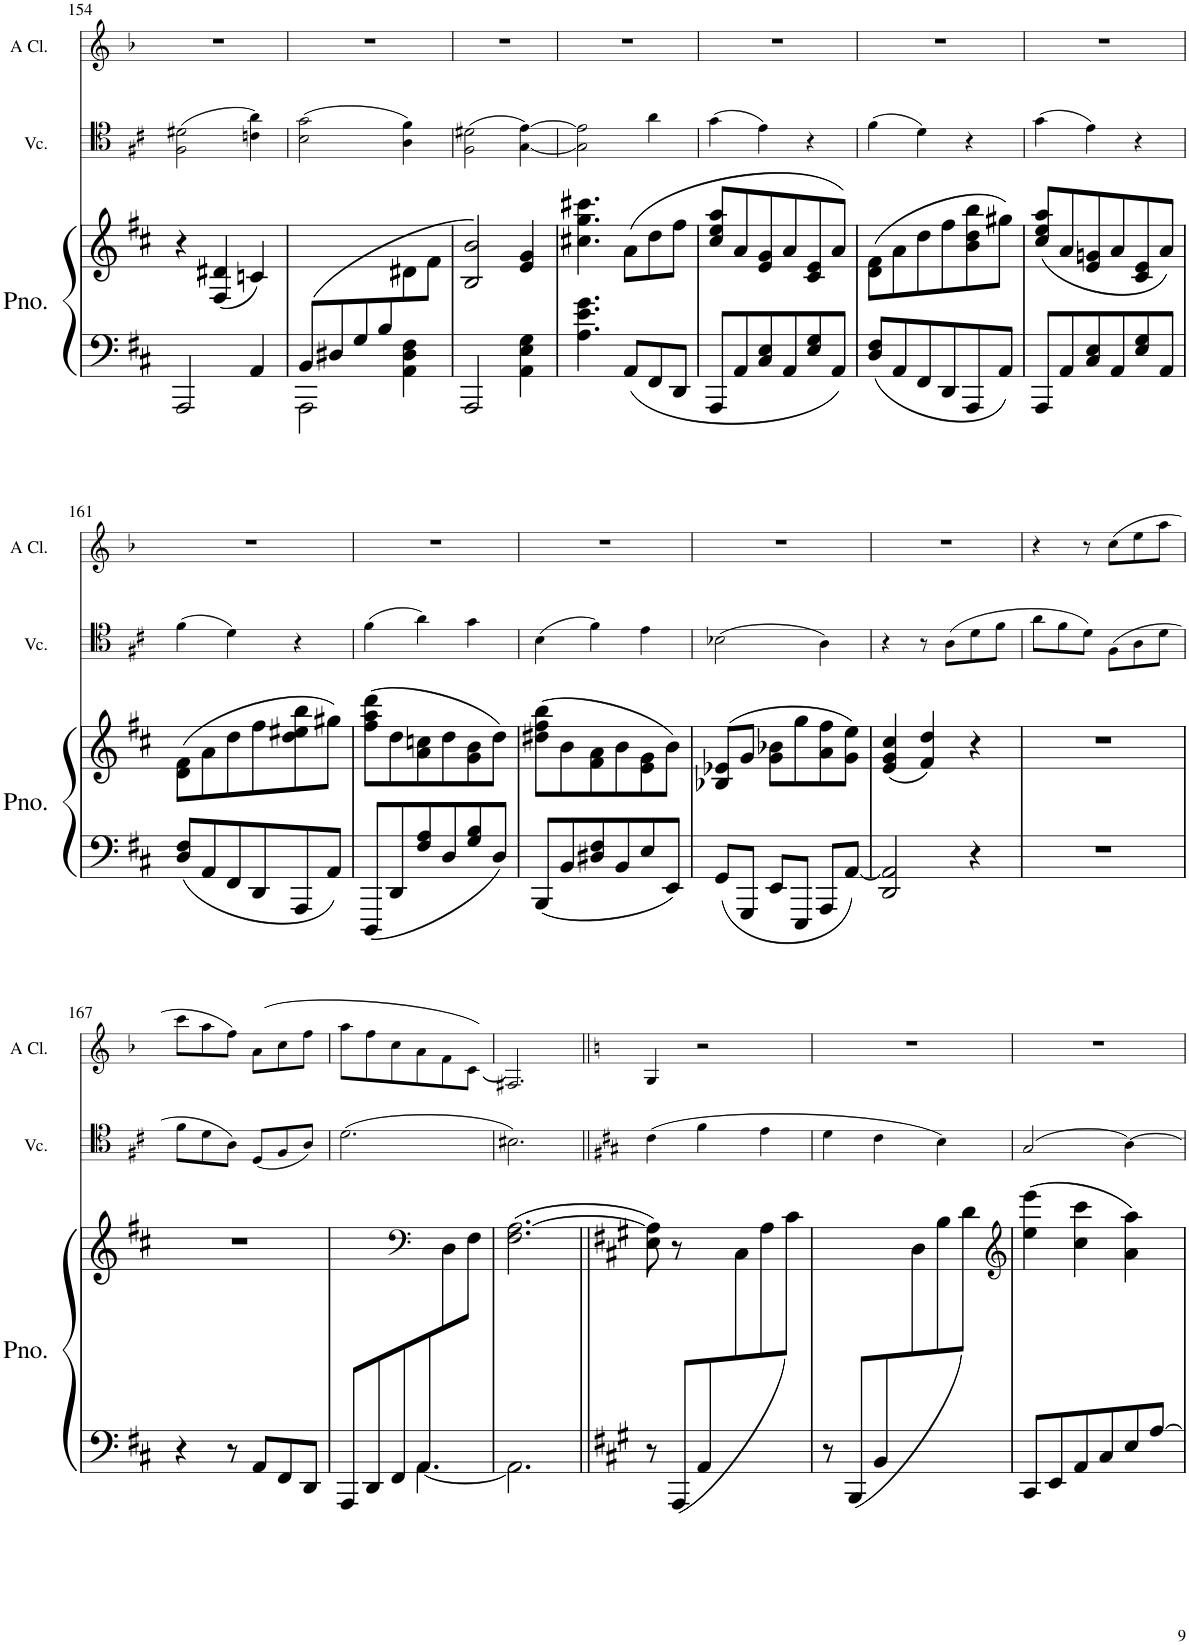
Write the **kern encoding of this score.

**kern	**kern	**kern	**kern
*part3	*part3	*part2	*part1
*staff4	*staff3	*staff2	*staff1
*I"Piano	*	*I"Violoncello	*I"Clarinet in A
*I'Pno.	*	*I'Vc.	*
!!LO:PB:g=z
*clefF4	*clefG2	*clefC4	*clefG2
*	*	*	*Trd2c3
*k[f#c#]	*k[f#c#]	*k[f#c#]	*k[b-]
*M3/4	*M3/4	*M3/4	*M3/4
=154	=154	=154	=154
2AAA/	4r	(2F#\ 2d#X\	2.r
.	(4F#/ 4d#X/	.	.
4AA/	4cn/)	4cn\ 4a\)	.
=155	=155	=155	=155
*^	*	*	*
(>8BB/L	2AAA\	2ryy	(2B\ 2g\	2.r
8D#X/	.	.	.	.
8G/	.	.	.	.
8B/	.	.	.	.
4ryy	4AA\ 4D#\ 4F#\	8d#X\	4A\ 4f#\)	.
.	.	8f#\J	.	.
*v	*v	*	*	*
=156	=156	=156	=156
2AAA/	2B/ 2b/)	(2F#\ 2d#X\	2.r
4AA\ 4E\ 4G\	4e/ 4g/	[4G\ [4e\)	.
=157	=157	=157	=157
4.A\ 4.e\ 4.g\	4.cc#X\ 4.gg\ 4.ccc#X\	2G\] 2e\]	2.r
8AA/L	(8a\L	.	.
8FF#/	8dd\	4a\	.
8DD/J	8ff#\J	.	.
=158	=158	=158	=158
8AAA/L	8cc#/ 8ee/ 8aa/L	(4g\	2.r
8AA/	8a/	.	.
8C#/ 8E/	8e/ 8g/	4e\)	.
8AA/	8a/	.	.
8E/ 8G/	8c#/ 8e/	4r	.
8AA/J	8a/J)	.	.
=159	=159	=159	=159
8D/ 8F#/L	(8d\ 8f#\L	(4f#\	2.r
8AA/	8a\	.	.
8FF#/	8dd\	4d\)	.
8DD/	8ff#\	.	.
8AAA/	8b\ 8dd\ 8bb\	4r	.
8AA/J	8gg#X\J)	.	.
=160	=160	=160	=160
8AAA/L	(8cc#/ 8ee/ 8aa/L	(4g\	2.r
8AA/	8a/	.	.
8C#/ 8E/	8e/ 8gn/	4e\)	.
8AA/	8a/	.	.
8E/ 8G/	8c#/ 8e/	4r	.
8AA/J	8a/J)	.	.
!!LO:LB:g=z
=161	=161	=161	=161
8D/ 8F#/L	(8d\ 8f#\L	(4f#\	2.r
8AA/	8a\	.	.
8FF#/	8dd\	4d\)	.
8DD/	8ff#\	.	.
8AAA/	8dd\ 8ee#X\ 8bb\	4r	.
8AA/J	8gg#X\J)	.	.
=162	=162	=162	=162
8DDD/L	(8ff#\ 8aa\ 8ddd\L	(4f#\	2.r
8DD/	8dd\	.	.
8F#/ 8A/	8a\ 8ccn\	4a\)	.
8D/	8dd\	.	.
8G/ 8B/	8g\ 8b\	4g\	.
8D/J	8dd\J)	.	.
=163	=163	=163	=163
8BBB/L	(8dd#X\ 8ff#\ 8bb\L	(4B\	2.r
8BB/	8b\	.	.
8D#X/ 8F#/	8f#\ 8a\	4f#\)	.
8BB/	8b\	.	.
8E/	8e\ 8g\	4e\	.
8EE/J	8b\J)	.	.
=164	=164	=164	=164
8GG/L	(8B-X/ 8e-X/L	(2B-X\	2.r
8GGG/J	8g/J	.	.
8EE/L	8g\ 8b-X\L	.	.
8EEE/J	8gg\	.	.
8AAA/L	8a\ 8ff#\	4A\)	.
[8AA/J	8g\ 8ee\J)	.	.
=165	=165	=165	=165
2DD/ 2AA/]	(4e/ 4g/ 4cc#/	4r	2.r
.	4f#/ 4dd/)	8r	.
.	.	(8A\L	.
4r	4r	8d\	.
.	.	8f#\J	.
=166	=166	=166	=166
2.r	2.r	8a\L	4r
.	.	8f#\	.
.	.	8d\J)	8r
.	.	(8F#\L	(8cc\L
.	.	8A\	8ee\
.	.	8d\J	8aa\J
!!LO:LB:g=z
=167	=167	=167	=167
4r	2.r	8f#\L	8ccc\L
.	.	8d\	8aa\
8r	.	8A\J)	8ff\J)
8AA/L	.	(8D/L	(8a\L
8FF#/	.	8F#/	8cc\
8DD/J	.	8A/J)	8ff\J
=168	=168	=168	=168
*^	*^	*	*
8AAA/L	4.ryy	2ryy	2ryy	(2.d\	8aa\L
8DD/	.	.	.	.	8ff\
8FF#/	.	.	.	.	8cc\
8AA/	[4.AA\	.	.	.	8a\
*	*	*clefF4	*	*	*
4ryy	.	4ryy	8D\	.	8f\
.	.	.	[<8F#\J	.	8c\J)
*	*	*v	*v	*	*
=169	=169	=169	=169	=169
2.ryy	2.AA\]	(2.F#\] [2.A\	2.B#X\)	2.F#X/
*v	*v	*	*	*
=170||	=170||	=170||	=170||
*k[f#c#g#]	*k[f#c#g#]	*k[f#c#g#]	*k[]
*	*^	*	*
8r	8E\ 8A\])	4.ryy	(4c#\	4G/
(<8AAA/L	8r	.	.	.
8AA/	2ryy	.	4f#\	2r
4.ryy	.	8C#\	.	.
.	.	8A\	4e\	.
.	.	8c#\J)	.	.
=171	=171	=171	=171	=171
8r	2.ryy	4.ryy	4d\	2.r
(<8BBB/L	.	.	.	.
8BB/	.	.	4c#\	.
4.ryy	.	8D\	.	.
.	.	8B\	4B\)	.
.	.	8d\J)	.	.
*	*v	*v	*	*
=172	=172	=172	=172
*	*clefG2	*	*
8CC#/L	(4ee\ 4eee\	(2G#/	2.r
8EE/	.	.	.
8AA/	4cc#\ 4ccc#\	.	.
8C#/	.	.	.
8E/	4a\ 4aa\)	[4A\)	.
[8A/J	.	.	.
=	=	=	=
*-	*-	*-	*-
